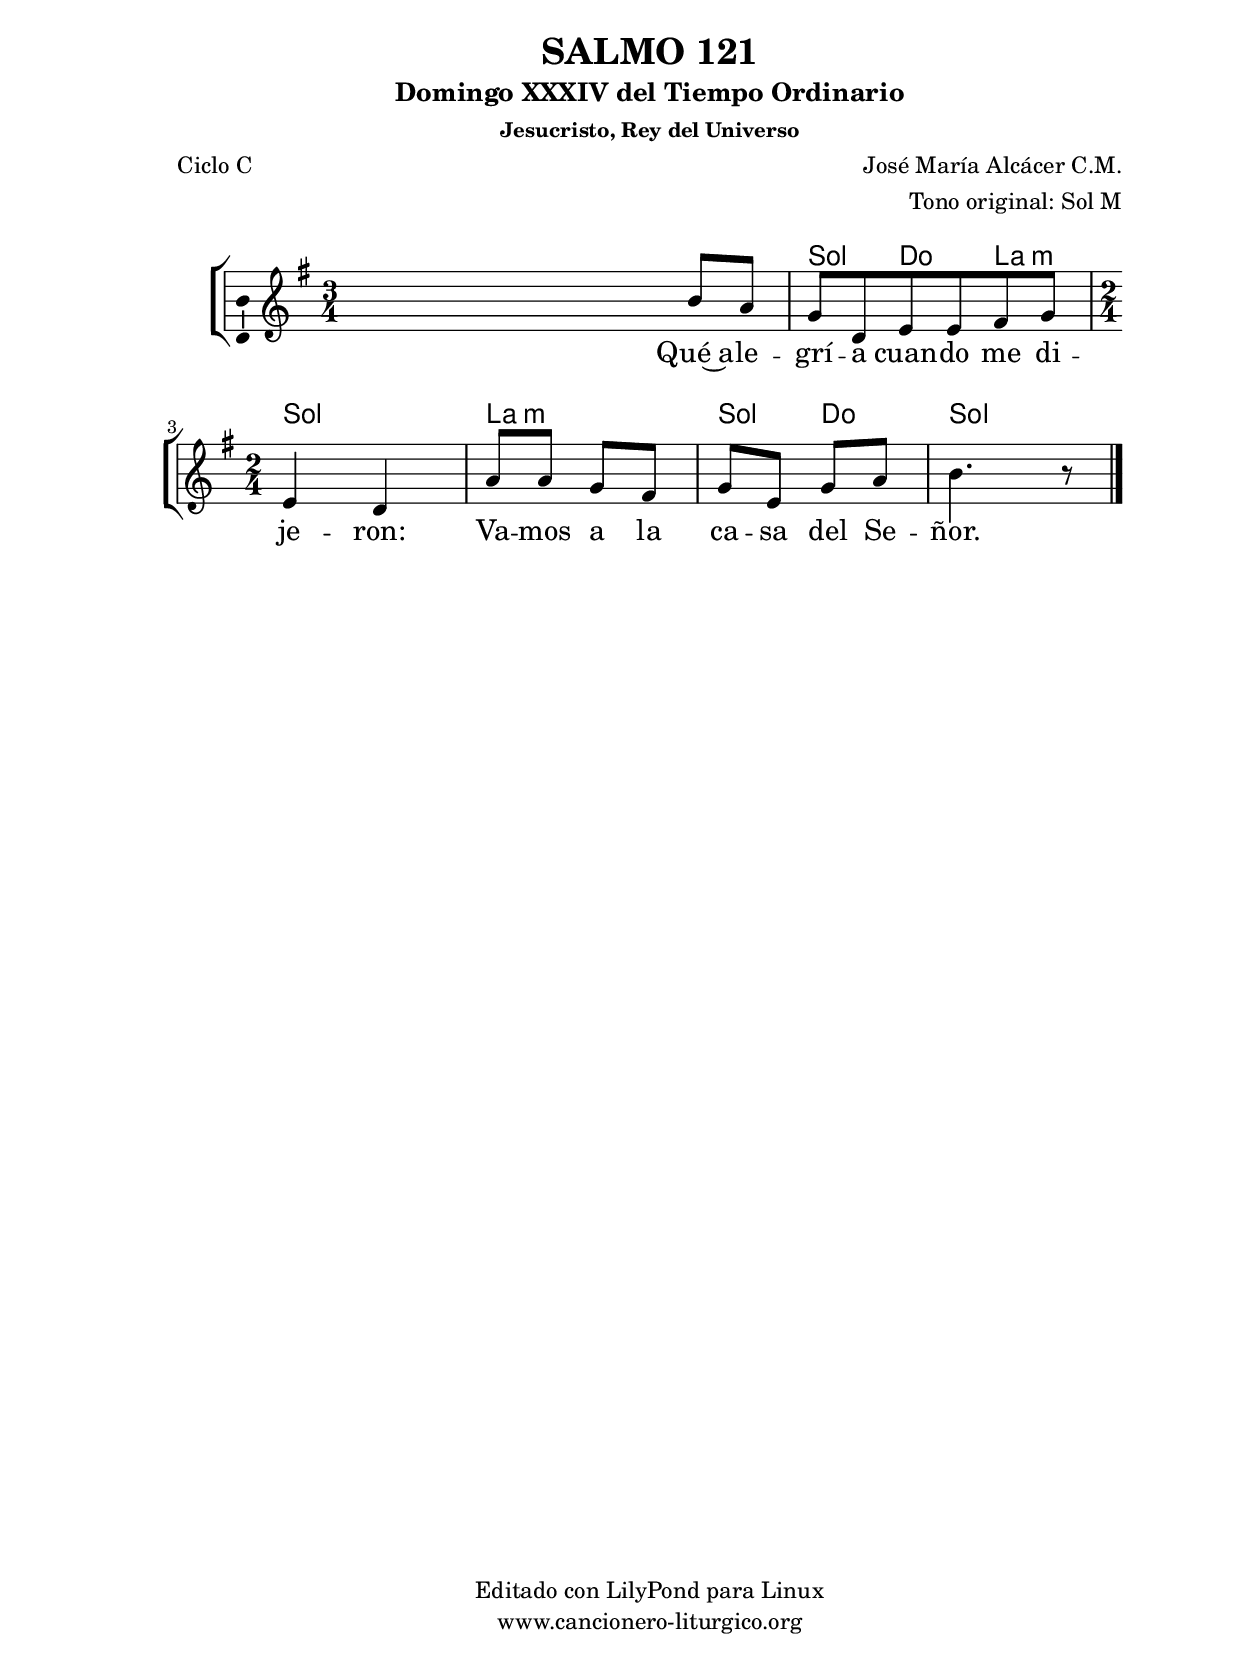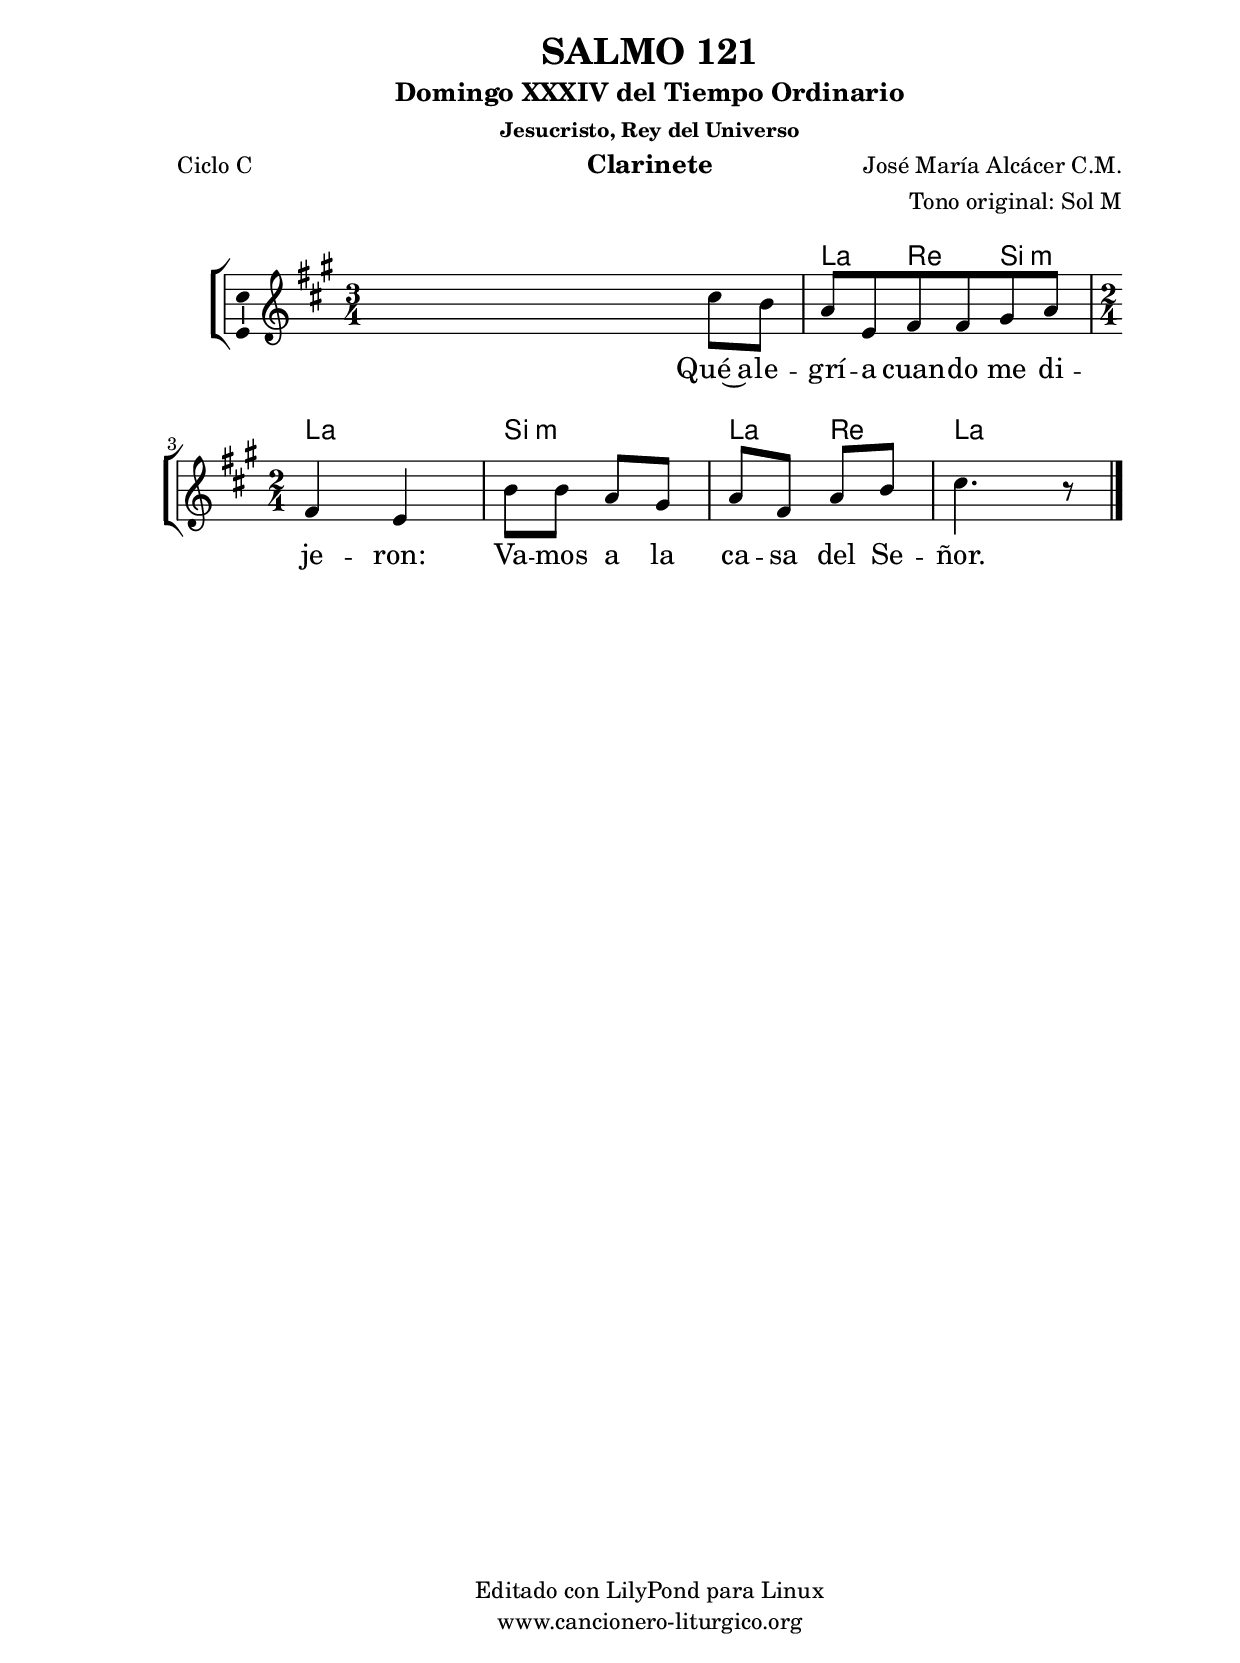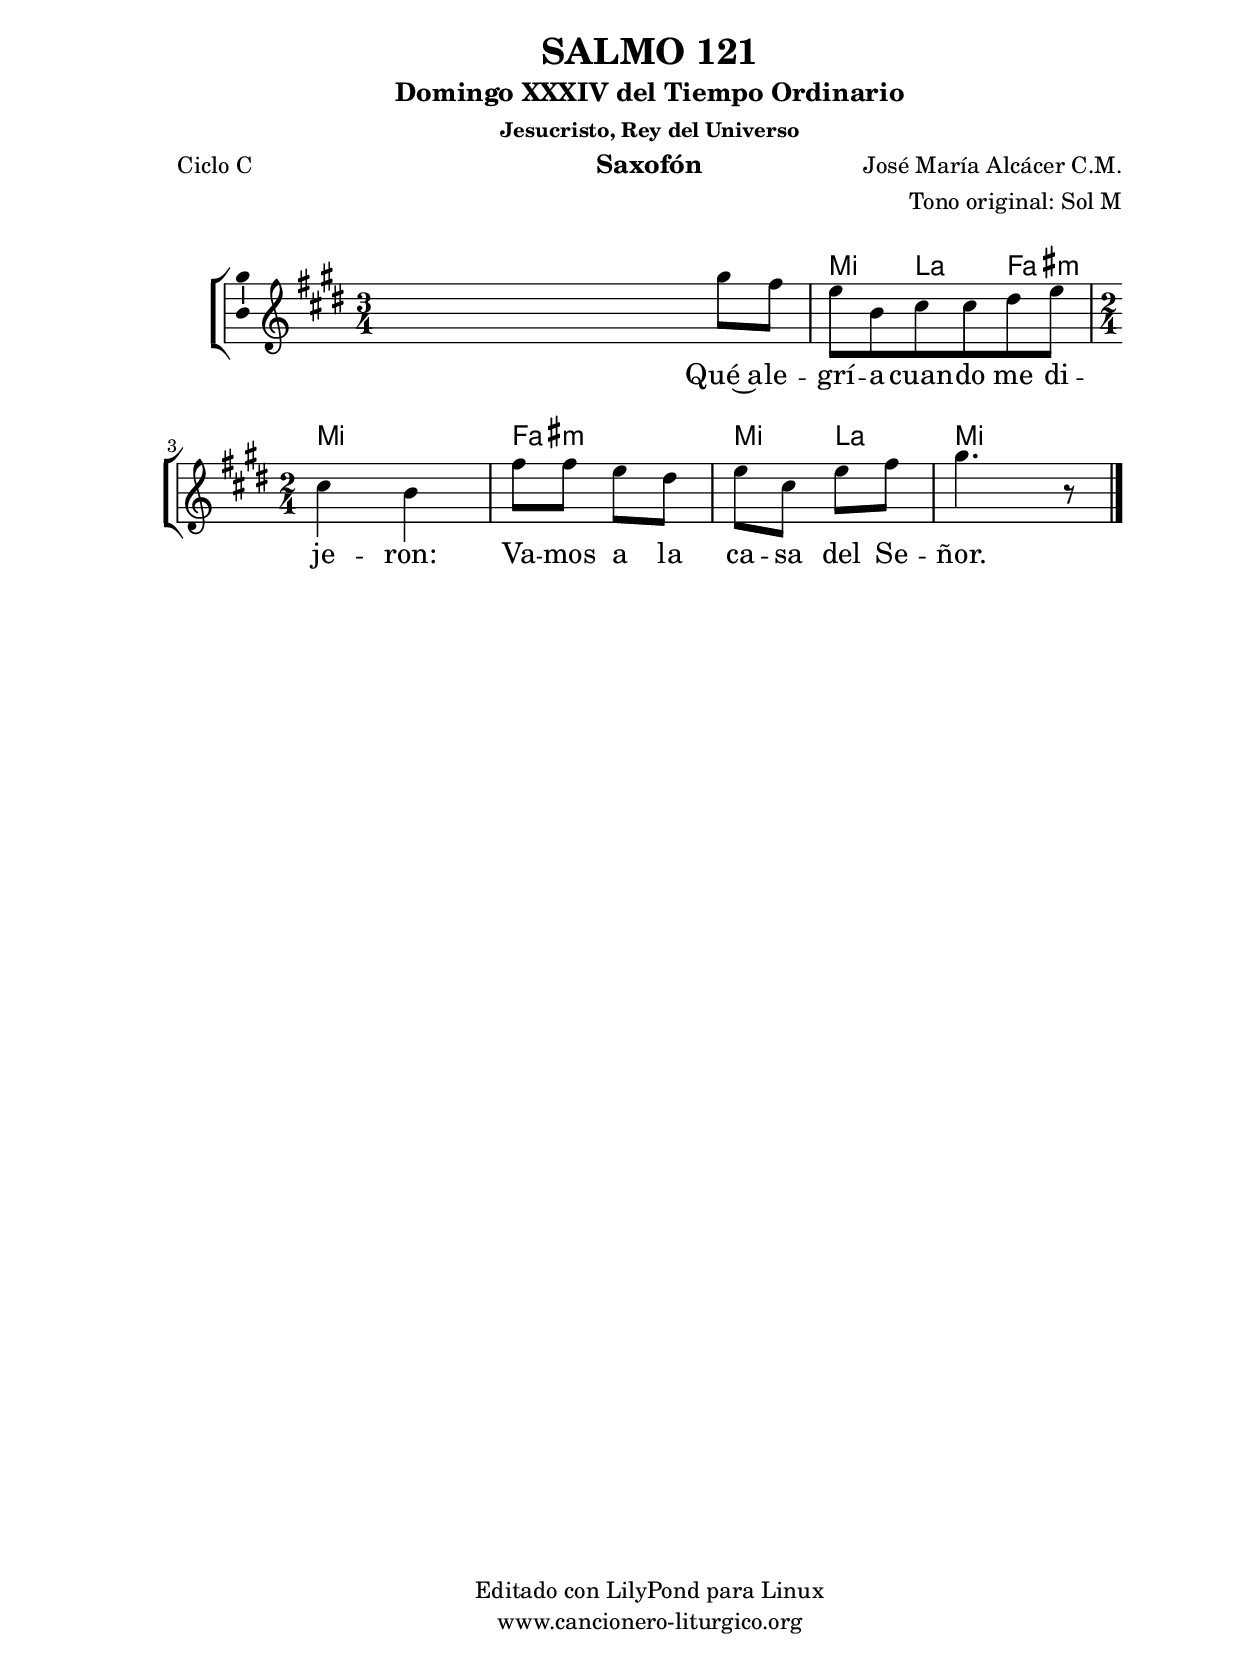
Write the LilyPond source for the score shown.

%
%para convertir .midi en .wav:
%timidity filename.midi -Ow -o finename.wav
%
%
%Para convertir de .wav a .mp3:
%lame -h -m j filename.wav
%
%
%para escuchar el midi:
%timidity nombrefichero.midi
%


%versión de lilypond para la que se ha escrito esta partitura:
\version "2.16.0"

	%Tamaño papel
	#(set-default-paper-size "a4")
	%Tamaño partitura
	#(set-global-staff-size 20)
	%No responde al pulsar sobre una nota
	#(ly:set-option 'point-and-click #f)

%parámetros del encabezamiento:
\header {
	title = "SALMO 121"
	subtitle = "Domingo XXXIV del Tiempo Ordinario"
	subsubtitle = "Jesucristo, Rey del Universo"
	composer = "José María Alcácer C.M."
	poet = "Ciclo C"
	meter = ""
	arranger = "Tono original: Sol M"
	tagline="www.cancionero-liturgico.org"
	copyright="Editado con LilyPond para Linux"
	}

%parámetros asociados al papel:
\paper  {
	oddHeaderMarkup = \markup {\fill-line { \on-the-fly #not-first-page \fromproperty #'header:title \on-the-fly #not-first-page \fromproperty #'header:composer }}
	evenHeaderMarkup = \markup {\fill-line { \fromproperty #'header:composer \fromproperty #'header:title }}
	#(set-paper-size "a4")
	print-page-number = ##f
	first-page-number = 1
	print-first-page-number = ##f
%	head-separation = 3.0 \cm
	top-margin = 2.0 \cm
	bottom-margin = 0.5\cm
%%%	bottom-margin = -1.0\cm
	left-margin = 3.0 \cm
	line-width = 16.0 \cm 
	indent = 8\mm
	interscoreline = 2.\mm
	between-system-space = 15\mm
%	para que las partituras no llenen la hoja:
	ragged-bottom = ##t
%	idem para la última hoja:
	ragged-last-bottom = ##f
%	para que las partituras llenen el ancho del papel:
	ragged-last = ##f
	after-title-space = 2.5 \cm
%page-count=1
%system-count=8

	%Flexible Vertical Spacing
%	markup-markup-spacing =
%	#'((basic-distance . 15) (minimum-distance . 15) (padding . 3))
	markup-system-spacing =
	#'((basic-distance . 15) (minimum-distance . 15) (padding . 3))
	system-system-spacing =
	#'((basic-distance . 15) (minimum-distance . 15) (padding . 3))
	score-system-spacing =
	#'((basic-distance . 15) (minimum-distance . 15) (padding . 5))
%	top-system-spacing = % header
%	#'((basic-distance . 8) (minimum-distance . 0) (padding . 3))
%	top-markup-spacing =
%	#'((basic-distance . 20) (minimum-distance . 20) (padding . 3))
	last-bottom-spacing = % footer
	#'((basic-distance . 5) (minimum-distance . 5) (padding . 3))
%	score-markup-spacing =
%	#'((basic-distance . 16) (minimum-distance . 13) (padding . 3))

	}


%parámetros que afectan a toda la partitura:
global =  {
	%clave de sol (G):
	\clef G
	%armadura:
%	\transpose aes g
	\key g \major
	\tempo 4=72
	\set Score.tempoHideNote = ##t
	}


acordes = {
	\italianChords
	\chordmode {
%	\transpose aes g
{

s2.
g4 c a:m g2 a:m g4 c g2

	}
	}
}

melodia = 
%	\transpose aes g
{
	\relative c''{

\time 3/4
s2 b8 a
g8 d e e fis g
\time 2/4
e4 d
a'8 a g fis
g8 e g a
b4. r8

	\bar "|."
	}
	}


texto = \lyricmode {
Qué~a -- le -- grí -- a cuan -- do me di -- je -- ron: Va -- mos a la ca -- sa del Se -- ñor.
	}


acordesStaff = \context ChordNames = acordesStaff <<
	\set chordChanges = ##t
	\acordes
	>>


vozStaff = \context Voice = vozStaff
\with {\consists "Ambitus_engraver"}
<<
%	\set Staff.instrumentName = ""
%	\set Staff.shortInstrumentName = ""
%	\set Staff.midiInstrument = #"clarinet"
%	\set Staff.midiInstrument = #"cello"
%	\set Staff.midiInstrument = #"flute"
	\set Staff.midiInstrument = #"electric guitar (jazz)"
%	\set Staff.midiInstrument = #"english horn"
%	\set Staff.midiInstrument = #"violin"
%	\set Staff.midiInstrument = #"glockenspiel"
	\set Staff.midiMinimumVolume = #0.7
	\set Staff.midiMaximumVolume = #0.9
	\global
	\melodia
	>>


textoStaff = \context Lyrics = textoStaff <<
	\lyricsto vozStaff \texto
	>>

\book {
	\score {
		\context ChoirStaff {
			\override StaffGroup.SystemStartBracket #'collapse-height = #1
			\override Score.SystemStartBar #'collapse-height = #1
			<<
			\acordesStaff
			\vozStaff
			\textoStaff
			>>
			}
		\layout {
	    		\context {
				\Lyrics
				\override LyricText #'font-size = #2
				}
	   		 \context {
				\Score
				%fontSize = #3
				\override StaffSymbol #'staff-space = #(magstep +3)
				%\override Beam #'thickness = #0.55
				%\override SpacingSpanner #'spacing-increment = #1.0
				%\override Slur #'height-limit = #1.5
				}
			}
		}
	\score {
		\unfoldRepeats
		\context ChoirStaff {
			<<
			\acordesStaff
			\vozStaff
			>>
			}
		\midi {
	  		\context {
	  			\Score
				tempoWholesPerMinute = #(ly:make-moment 70 4)
				}
			}
		}
	}

%Partitura para clarinete
#(define output-suffix "C")
\book {
	\header{
		instrument = "Clarinete"
		}
	\score {
		\context ChoirStaff {
			\override StaffGroup.SystemStartBracket #'collapse-height = #1
			\override Score.SystemStartBar #'collapse-height = #1
\transpose c d
			<<
			\acordesStaff
			\vozStaff
			\textoStaff
			>>
			}
		\layout {
	    		\context {
				\Lyrics
				\override LyricText #'font-size = #2
				}
	   		 \context {
				\Score
				%fontSize = #3
				\override StaffSymbol #'staff-space = #(magstep +3)
				%\override Beam #'thickness = #0.55
				%\override SpacingSpanner #'spacing-increment = #1.0
				%\override Slur #'height-limit = #1.5
				}
			}
		}
	}

%Partitura para saxofón
#(define output-suffix "S")
\book {
	\header{
		instrument = "Saxofón"
		}
	\score {
		\context ChoirStaff {
			\override StaffGroup.SystemStartBracket #'collapse-height = #1
			\override Score.SystemStartBar #'collapse-height = #1
\transpose c a
			<<
			\acordesStaff
			\vozStaff
			\textoStaff
			>>
			}
		\layout {
	    		\context {
				\Lyrics
				\override LyricText #'font-size = #2
				}
	   		 \context {
				\Score
				%fontSize = #3
				\override StaffSymbol #'staff-space = #(magstep +3)
				%\override Beam #'thickness = #0.55
				%\override SpacingSpanner #'spacing-increment = #1.0
				%\override Slur #'height-limit = #1.5
				}
			}
		}
	}

